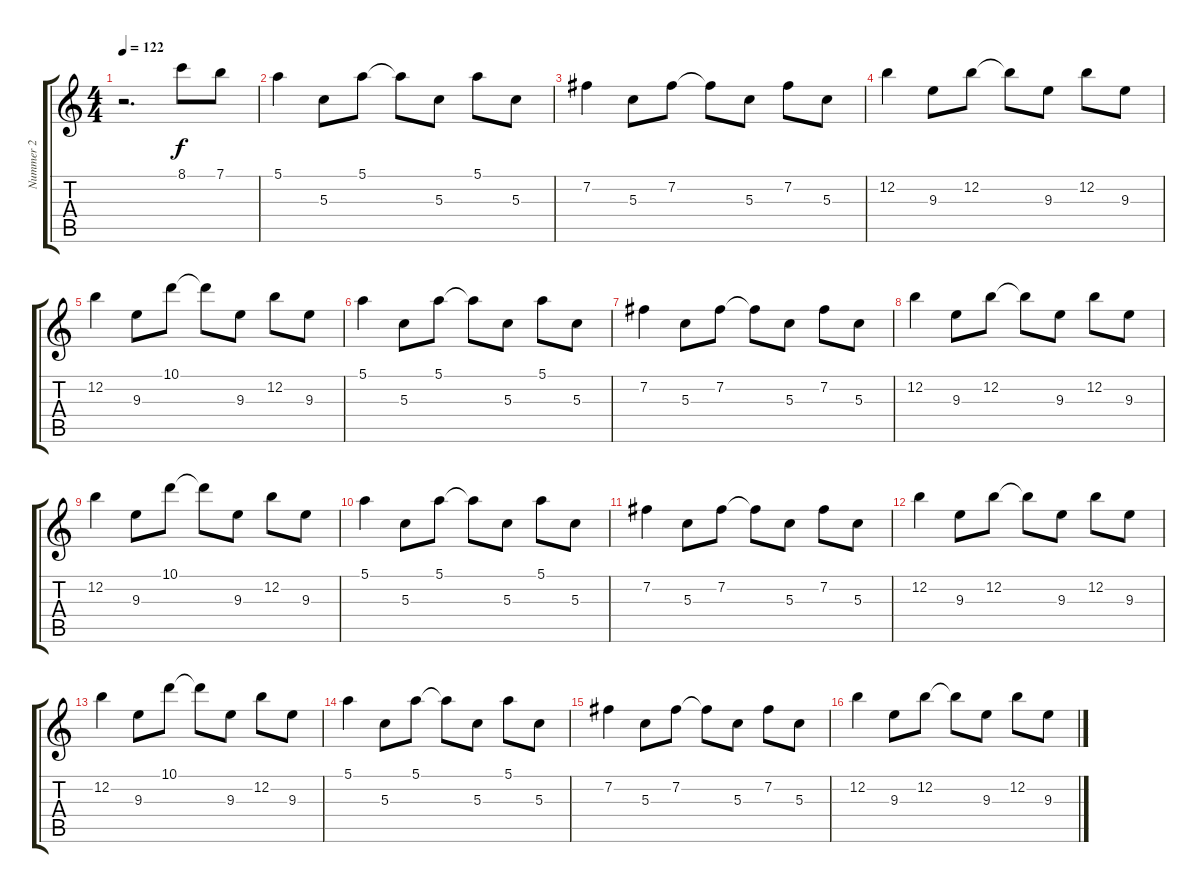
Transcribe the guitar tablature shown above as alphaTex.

\track ("Nummer 2" "Nummer 2") {instrument electricguitarclean}
\staff {score tabs}
\tuning (E4 B3 G3 D3 A2 E2) {hide}
\ts (4 4)
\tempo 122
\clef g2
\ks c
r.2{d dy f} 8.1.8 7.1.8 |
5.1.4 5.3.8 5.1.8 5.1{t}.8 5.3.8 5.1.8 5.3.8 |
7.2.4 5.3.8 7.2.8 7.2{t}.8 5.3.8 7.2.8 5.3.8 |
12.2.4 9.3.8 12.2.8 12.2{t}.8 9.3.8 12.2.8 9.3.8 |
12.2.4 9.3.8 10.1.8 10.1{t}.8 9.3.8 12.2.8 9.3.8 |
5.1.4 5.3.8 5.1.8 5.1{t}.8 5.3.8 5.1.8 5.3.8 |
7.2.4 5.3.8 7.2.8 7.2{t}.8 5.3.8 7.2.8 5.3.8 |
12.2.4 9.3.8 12.2.8 12.2{t}.8 9.3.8 12.2.8 9.3.8 |
12.2.4 9.3.8 10.1.8 10.1{t}.8 9.3.8 12.2.8 9.3.8 |
5.1.4 5.3.8 5.1.8 5.1{t}.8 5.3.8 5.1.8 5.3.8 |
7.2.4 5.3.8 7.2.8 7.2{t}.8 5.3.8 7.2.8 5.3.8 |
12.2.4 9.3.8 12.2.8 12.2{t}.8 9.3.8 12.2.8 9.3.8 |
12.2.4 9.3.8 10.1.8 10.1{t}.8 9.3.8 12.2.8 9.3.8 |
5.1.4 5.3.8 5.1.8 5.1{t}.8 5.3.8 5.1.8 5.3.8 |
7.2.4 5.3.8 7.2.8 7.2{t}.8 5.3.8 7.2.8 5.3.8 |
12.2.4 9.3.8 12.2.8 12.2{t}.8 9.3.8 12.2.8 9.3.8
